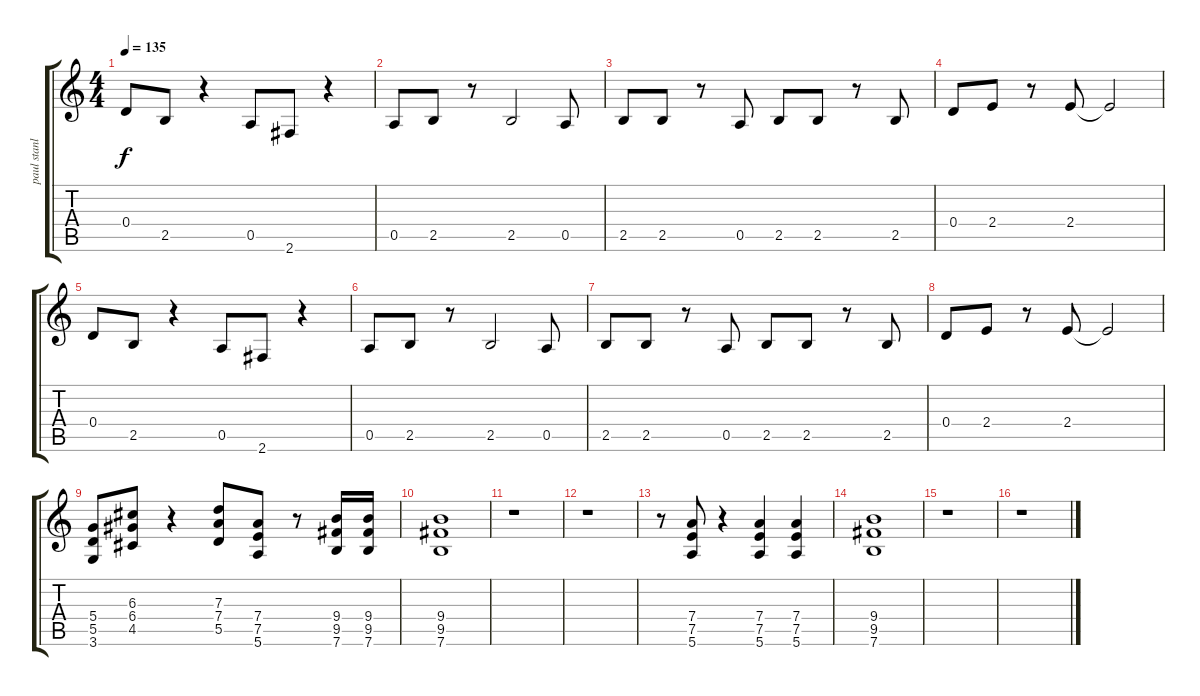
\track ("paul stanley" "paul stanl") {solo instrument overdrivenguitar}
\staff {score tabs}
\tuning (E4 B3 G3 D3 A2 E2) {hide}
\ts (4 4)
\tempo 135
\clef g2
\ks c
0.4.8{dy f} 2.5.8 r.4 0.5.8 2.6.8 r.4 |
0.5.8 2.5.8 r.8 2.5.2 0.5.8 |
2.5.8 2.5.8 r.8 0.5.8 2.5.8 2.5.8 r.8 2.5.8 |
0.4.8 2.4.8 r.8 2.4.8 2.4{t}.2 |
0.4.8 2.5.8 r.4 0.5.8 2.6.8 r.4 |
0.5.8 2.5.8 r.8 2.5.2 0.5.8 |
2.5.8 2.5.8 r.8 0.5.8 2.5.8 2.5.8 r.8 2.5.8 |
0.4.8 2.4.8 r.8 2.4.8 2.4{t}.2 |
(5.4 5.5 3.6).8 (6.3 6.4 4.5).8 r.4 (7.3 7.4 5.5).8 (7.4 7.5 5.6).8 r.8 (9.4 9.5 7.6).16 (9.4 9.5 7.6).16 |
(9.4 9.5 7.6).1 |
r.1 |
r.1 |
r.8 (7.4 7.5 5.6).8 r.4 (7.4 7.5 5.6).4 (7.4 7.5 5.6).4 |
(9.4 9.5 7.6).1 |
r.1 |
r.1
